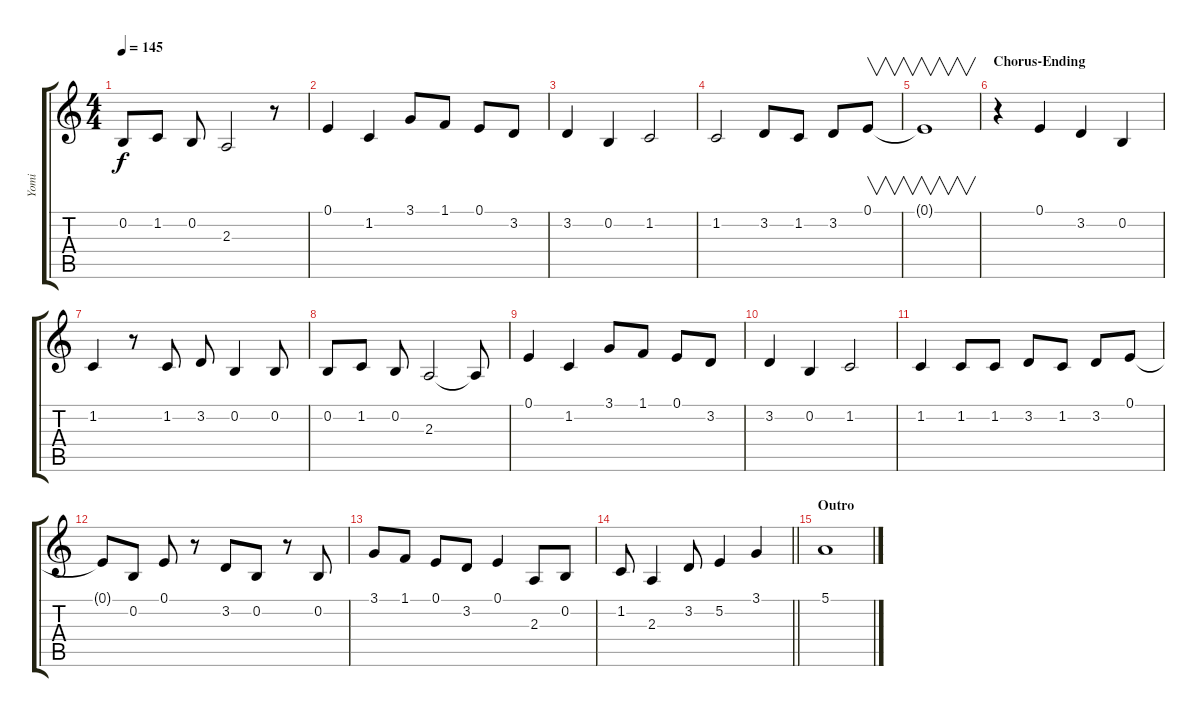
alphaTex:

\track ("Yomi" "Yomi") {instrument tenorsax}
\staff {score tabs}
\tuning (E4 B3 G3 D3 A2 E2) {hide}
\ts (4 4)
\tempo 145
\clef g2
\ks c
0.2.8{dy f} 1.2.8 0.2.8 2.3.2 r.8 |
0.1.4 1.2.4 3.1.8 1.1.8 0.1.8 3.2.8 |
3.2.4 0.2.4 1.2.2 |
1.2.2 3.2.8 1.2.8 3.2.8 0.1.8{v} |
0.1{t}.1{v} |
\section ("" "Chorus-Ending")
r.4 0.1.4 3.2.4 0.2.4 |
1.2.4 r.8 1.2.8 3.2.8 0.2.4 0.2.8 |
0.2.8 1.2.8 0.2.8 2.3.2 2.3{t}.8 |
0.1.4 1.2.4 3.1.8 1.1.8 0.1.8 3.2.8 |
3.2.4 0.2.4 1.2.2 |
1.2.4 1.2.8 1.2.8 3.2.8 1.2.8 3.2.8 0.1.8 |
0.1{t}.8 0.2.8 0.1.8 r.8 3.2.8 0.2.8 r.8 0.2.8 |
3.1.8 1.1.8 0.1.8 3.2.8 0.1.4 2.3.8 0.2.8 |
\barLineRight lightlight
1.2.8 2.3.4 3.2.8 5.2.4 3.1.4 |
\section ("" "Outro")
5.1.1
